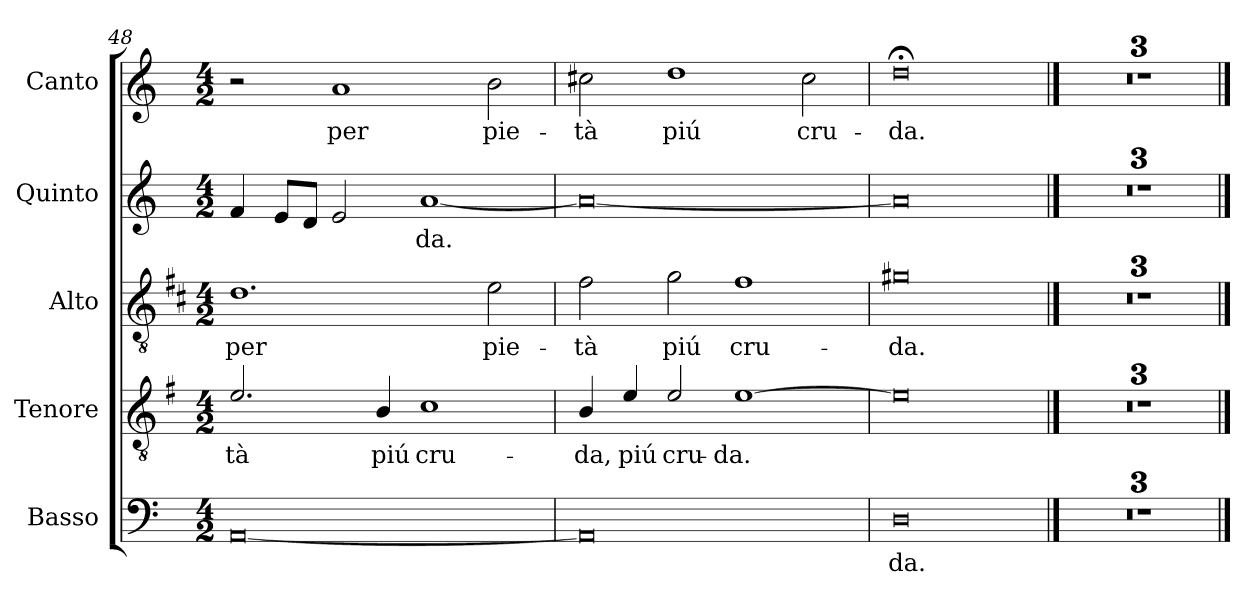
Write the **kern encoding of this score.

**kern	**text	**kern	**text	**kern	**text	**kern	**text	**kern	**text
*part5	*part5	*part4	*part4	*part3	*part3	*part2	*part2	*part1	*part1
*staff5	*staff5	*staff4	*staff4	*staff3	*staff3	*staff2	*staff2	*staff1	*staff1
*I"Basso	*	*I"Tenore	*	*I"Alto	*	*I"Quinto	*	*I"Canto	*
*I'B	*	*I'T	*	*I'A	*	*	*	*I'C	*
*clefF4	*	*clefGv2	*	*clefGv2	*	*clefG2	*	*clefG2	*
*	*	*ITrd4c7	*	*ITrd1c2	*	*	*	*	*
*k[]	*	*k[]	*	*k[]	*	*k[]	*	*k[]	*
*C:	*	*C:	*	*C:	*	*C:	*	*C:	*
*M4/2	*	*M4/2	*	*M4/2	*	*M4/2	*	*M4/2	*
=48	=48	=48	=48	=48	=48	=48	=48	=48	=48
!	!	!	!LO:LY:b	!	!LO:LY:b	!	!	!	!
[0AA	.	2.A/	-tà	1.c	per	4f/	.	2r	.
.	.	.	.	.	.	8e/L	.	.	.
.	.	.	.	.	.	8d/J	.	.	.
!	!	!	!	!	!	!	!	!	!LO:LY:b
.	.	.	.	.	.	2e/	.	1a	per
!	!	!	!LO:LY:b	!	!	!	!	!	!
.	.	4E/	piú	.	.	.	.	.	.
!	!	!	!LO:LY:b	!	!	!	!LO:LY:b	!	!
.	.	1F	cru-	.	.	[1a	-da.	.	.
!	!	!	!	!	!LO:LY:b	!	!	!	!LO:LY:b
.	.	.	.	2d\	pie-	.	.	2b\	pie-
!!LO:LB:g=z
=49	=49	=49	=49	=49	=49	=49	=49	=49	=49
!	!	!	!LO:LY:b	!	!LO:LY:b	!	!	!	!LO:LY:b
0AA]	.	4E/	-da,	2e\	-tà	0a_	.	2cc#X\	-tà
!	!	!	!LO:LY:b	!	!	!	!	!	!
.	.	4A/	piú	.	.	.	.	.	.
!	!	!	!LO:LY:b	!	!LO:LY:b	!	!	!	!LO:LY:b
.	.	2A/	cru-	2f\	piú	.	.	1dd	piú
!	!	!	!LO:LY:b	!	!LO:LY:b	!	!	!	!
.	.	[1A	-da.	1e	cru-	.	.	.	.
!	!	!	!	!	!	!	!	!	!LO:LY:b
.	.	.	.	.	.	.	.	2cc#\	cru-
=50	=50	=50	=50	=50	=50	=50	=50	=50	=50
!	!LO:LY:b	!	!	!	!LO:LY:b	!	!	!	!LO:LY:b
0D	-da.	0A]	.	0f#X	-da.	0a]	.	0dd;<	-da.
==51	==51	==51	==51	==51	==51	==51	==51	==51	==51
0r	.	0r	.	0r	.	0r	.	0r	.
=52	=52	=52	=52	=52	=52	=52	=52	=52	=52
0r	.	0r	.	0r	.	0r	.	0r	.
=53	=53	=53	=53	=53	=53	=53	=53	=53	=53
0r	.	0r	.	0r	.	0r	.	0r	.
==	==	==	==	==	==	==	==	==	==
*-	*-	*-	*-	*-	*-	*-	*-	*-	*-
